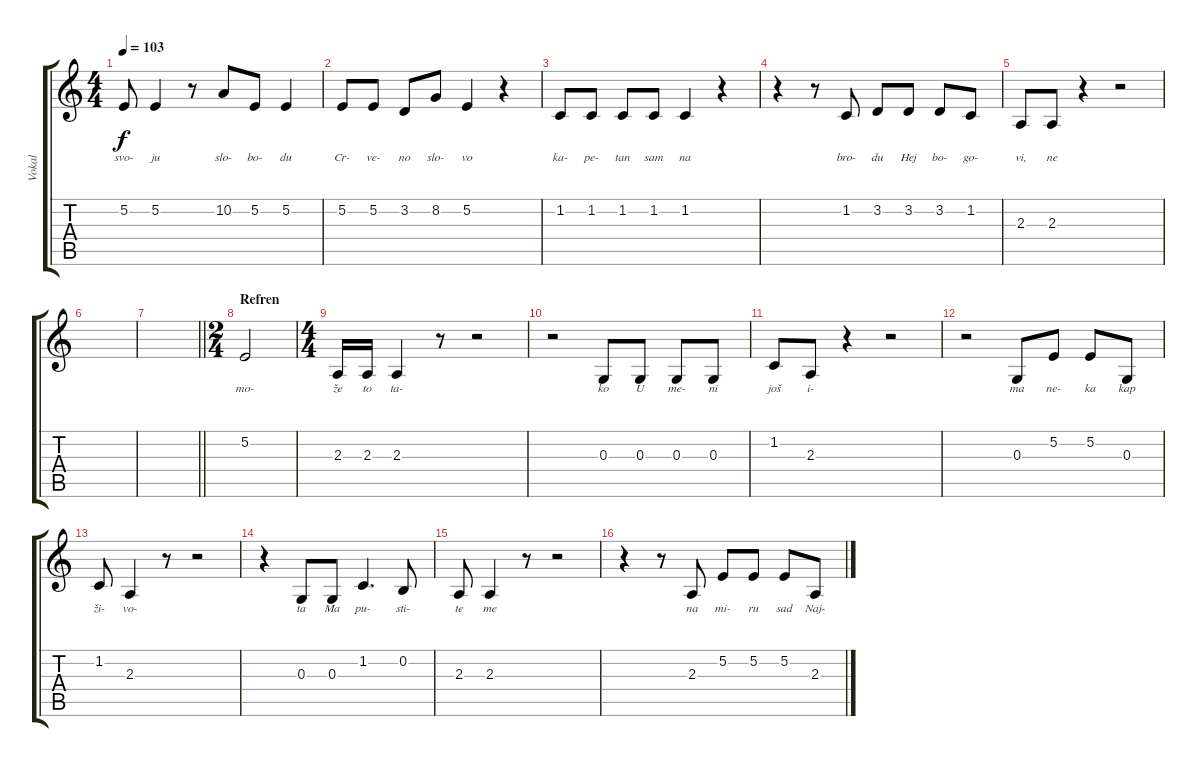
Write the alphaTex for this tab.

\track ("Vokal" "Vokal") {instrument lead6voice}
\staff {score tabs}
\tuning (E4 B3 G3 D3 A2 E2) {hide}
\ts (4 4)
\tempo 103
\clef g2
\ks aminor
5.2.8{lyrics (0 "svo-") lyrics (1 "") lyrics (2 "") lyrics (3 "") lyrics (4 "") dy f} 5.2.4{lyrics (0 "ju") lyrics (1 "") lyrics (2 "") lyrics (3 "") lyrics (4 "")} r.8 10.2.8{lyrics (0 "slo-") lyrics (1 "") lyrics (2 "") lyrics (3 "") lyrics (4 "")} 5.2.8{lyrics (0 "bo-") lyrics (1 "") lyrics (2 "") lyrics (3 "") lyrics (4 "")} 5.2.4{lyrics (0 "du") lyrics (1 "") lyrics (2 "") lyrics (3 "") lyrics (4 "")} |
5.2.8{lyrics (0 "Cr-") lyrics (1 "") lyrics (2 "") lyrics (3 "") lyrics (4 "")} 5.2.8{lyrics (0 "ve-") lyrics (1 "") lyrics (2 "") lyrics (3 "") lyrics (4 "")} 3.2.8{lyrics (0 "no") lyrics (1 "") lyrics (2 "") lyrics (3 "") lyrics (4 "")} 8.2.8{lyrics (0 "slo-") lyrics (1 "") lyrics (2 "") lyrics (3 "") lyrics (4 "")} 5.2.4{lyrics (0 "vo") lyrics (1 "") lyrics (2 "") lyrics (3 "") lyrics (4 "")} r.4 |
1.2.8{lyrics (0 "ka-") lyrics (1 "") lyrics (2 "") lyrics (3 "") lyrics (4 "")} 1.2.8{lyrics (0 "pe-") lyrics (1 "") lyrics (2 "") lyrics (3 "") lyrics (4 "")} 1.2.8{lyrics (0 "tan") lyrics (1 "") lyrics (2 "") lyrics (3 "") lyrics (4 "")} 1.2.8{lyrics (0 "sam") lyrics (1 "") lyrics (2 "") lyrics (3 "") lyrics (4 "")} 1.2.4{lyrics (0 "na") lyrics (1 "") lyrics (2 "") lyrics (3 "") lyrics (4 "")} r.4 |
r.4 r.8 1.2.8{lyrics (0 "bro-") lyrics (1 "") lyrics (2 "") lyrics (3 "") lyrics (4 "")} 3.2.8{lyrics (0 "du") lyrics (1 "") lyrics (2 "") lyrics (3 "") lyrics (4 "")} 3.2.8{lyrics (0 "Hej") lyrics (1 "") lyrics (2 "") lyrics (3 "") lyrics (4 "")} 3.2.8{lyrics (0 "bo-") lyrics (1 "") lyrics (2 "") lyrics (3 "") lyrics (4 "")} 1.2.8{lyrics (0 "go-") lyrics (1 "") lyrics (2 "") lyrics (3 "") lyrics (4 "")} |
2.3.8{lyrics (0 "vi,") lyrics (1 "") lyrics (2 "") lyrics (3 "") lyrics (4 "")} 2.3.8{lyrics (0 "ne") lyrics (1 "") lyrics (2 "") lyrics (3 "") lyrics (4 "")} r.4 r.2 |
|
\barLineRight lightlight
|
\ts (2 4)
\section ("" "Refren")
5.2.2{lyrics (0 "mo-") lyrics (1 "") lyrics (2 "") lyrics (3 "") lyrics (4 "")} |
\ts (4 4)
2.3.16{lyrics (0 "že") lyrics (1 "") lyrics (2 "") lyrics (3 "") lyrics (4 "")} 2.3.16{lyrics (0 "to") lyrics (1 "") lyrics (2 "") lyrics (3 "") lyrics (4 "")} 2.3.4{lyrics (0 "ta-") lyrics (1 "") lyrics (2 "") lyrics (3 "") lyrics (4 "")} r.8 r.2 |
r.2 0.3.8{lyrics (0 "ko") lyrics (1 "") lyrics (2 "") lyrics (3 "") lyrics (4 "")} 0.3.8{lyrics (0 "U") lyrics (1 "") lyrics (2 "") lyrics (3 "") lyrics (4 "")} 0.3.8{lyrics (0 "me-") lyrics (1 "") lyrics (2 "") lyrics (3 "") lyrics (4 "")} 0.3.8{lyrics (0 "ni") lyrics (1 "") lyrics (2 "") lyrics (3 "") lyrics (4 "")} |
1.2.8{lyrics (0 "još") lyrics (1 "") lyrics (2 "") lyrics (3 "") lyrics (4 "")} 2.3.8{lyrics (0 "i-") lyrics (1 "") lyrics (2 "") lyrics (3 "") lyrics (4 "")} r.4 r.2 |
r.2 0.3.8{lyrics (0 "ma") lyrics (1 "") lyrics (2 "") lyrics (3 "") lyrics (4 "")} 5.2.8{lyrics (0 "ne-") lyrics (1 "") lyrics (2 "") lyrics (3 "") lyrics (4 "")} 5.2.8{lyrics (0 "ka") lyrics (1 "") lyrics (2 "") lyrics (3 "") lyrics (4 "")} 0.3.8{lyrics (0 "kap") lyrics (1 "") lyrics (2 "") lyrics (3 "") lyrics (4 "")} |
1.2.8{lyrics (0 "ži-") lyrics (1 "") lyrics (2 "") lyrics (3 "") lyrics (4 "")} 2.3.4{lyrics (0 "vo-") lyrics (1 "") lyrics (2 "") lyrics (3 "") lyrics (4 "")} r.8 r.2 |
r.4 0.3.8{lyrics (0 "ta") lyrics (1 "") lyrics (2 "") lyrics (3 "") lyrics (4 "")} 0.3.8{lyrics (0 "Ma") lyrics (1 "") lyrics (2 "") lyrics (3 "") lyrics (4 "")} 1.2.4{d lyrics (0 "pu-") lyrics (1 "") lyrics (2 "") lyrics (3 "") lyrics (4 "")} 0.2.8{lyrics (0 "sti-") lyrics (1 "") lyrics (2 "") lyrics (3 "") lyrics (4 "")} |
2.3.8{lyrics (0 "te") lyrics (1 "") lyrics (2 "") lyrics (3 "") lyrics (4 "")} 2.3.4{lyrics (0 "me") lyrics (1 "") lyrics (2 "") lyrics (3 "") lyrics (4 "")} r.8 r.2 |
r.4 r.8 2.3.8{lyrics (0 "na") lyrics (1 "") lyrics (2 "") lyrics (3 "") lyrics (4 "")} 5.2.8{lyrics (0 "mi-") lyrics (1 "") lyrics (2 "") lyrics (3 "") lyrics (4 "")} 5.2.8{lyrics (0 "ru") lyrics (1 "") lyrics (2 "") lyrics (3 "") lyrics (4 "")} 5.2.8{lyrics (0 "sad") lyrics (1 "") lyrics (2 "") lyrics (3 "") lyrics (4 "")} 2.3.8{lyrics (0 "Naj-") lyrics (1 "") lyrics (2 "") lyrics (3 "") lyrics (4 "")}
